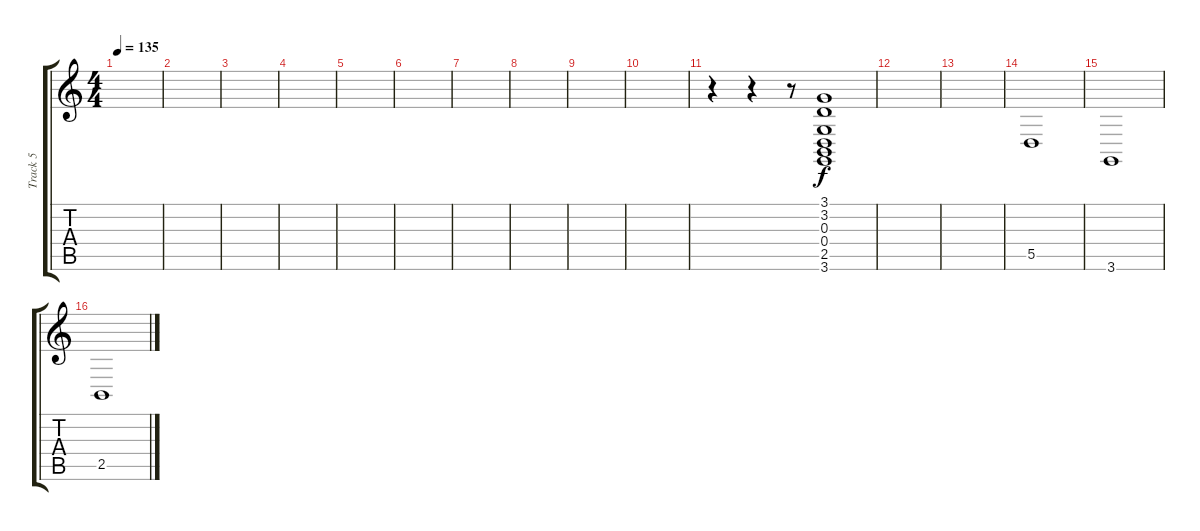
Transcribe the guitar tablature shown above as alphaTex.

\track ("Track 5" "Track 5") {instrument pad4choir}
\staff {score tabs}
\tuning (E4 B3 G3 D3 A2 E2) {hide}
\ts (4 4)
\tempo 135
\clef g2
\ks c
|
|
|
|
|
|
|
|
|
|
r.4 r.4 r.8 (3.1 3.2 0.3 0.4 2.5 3.6).1 |
|
|
5.5.1 |
3.6.1 |
2.5.1
